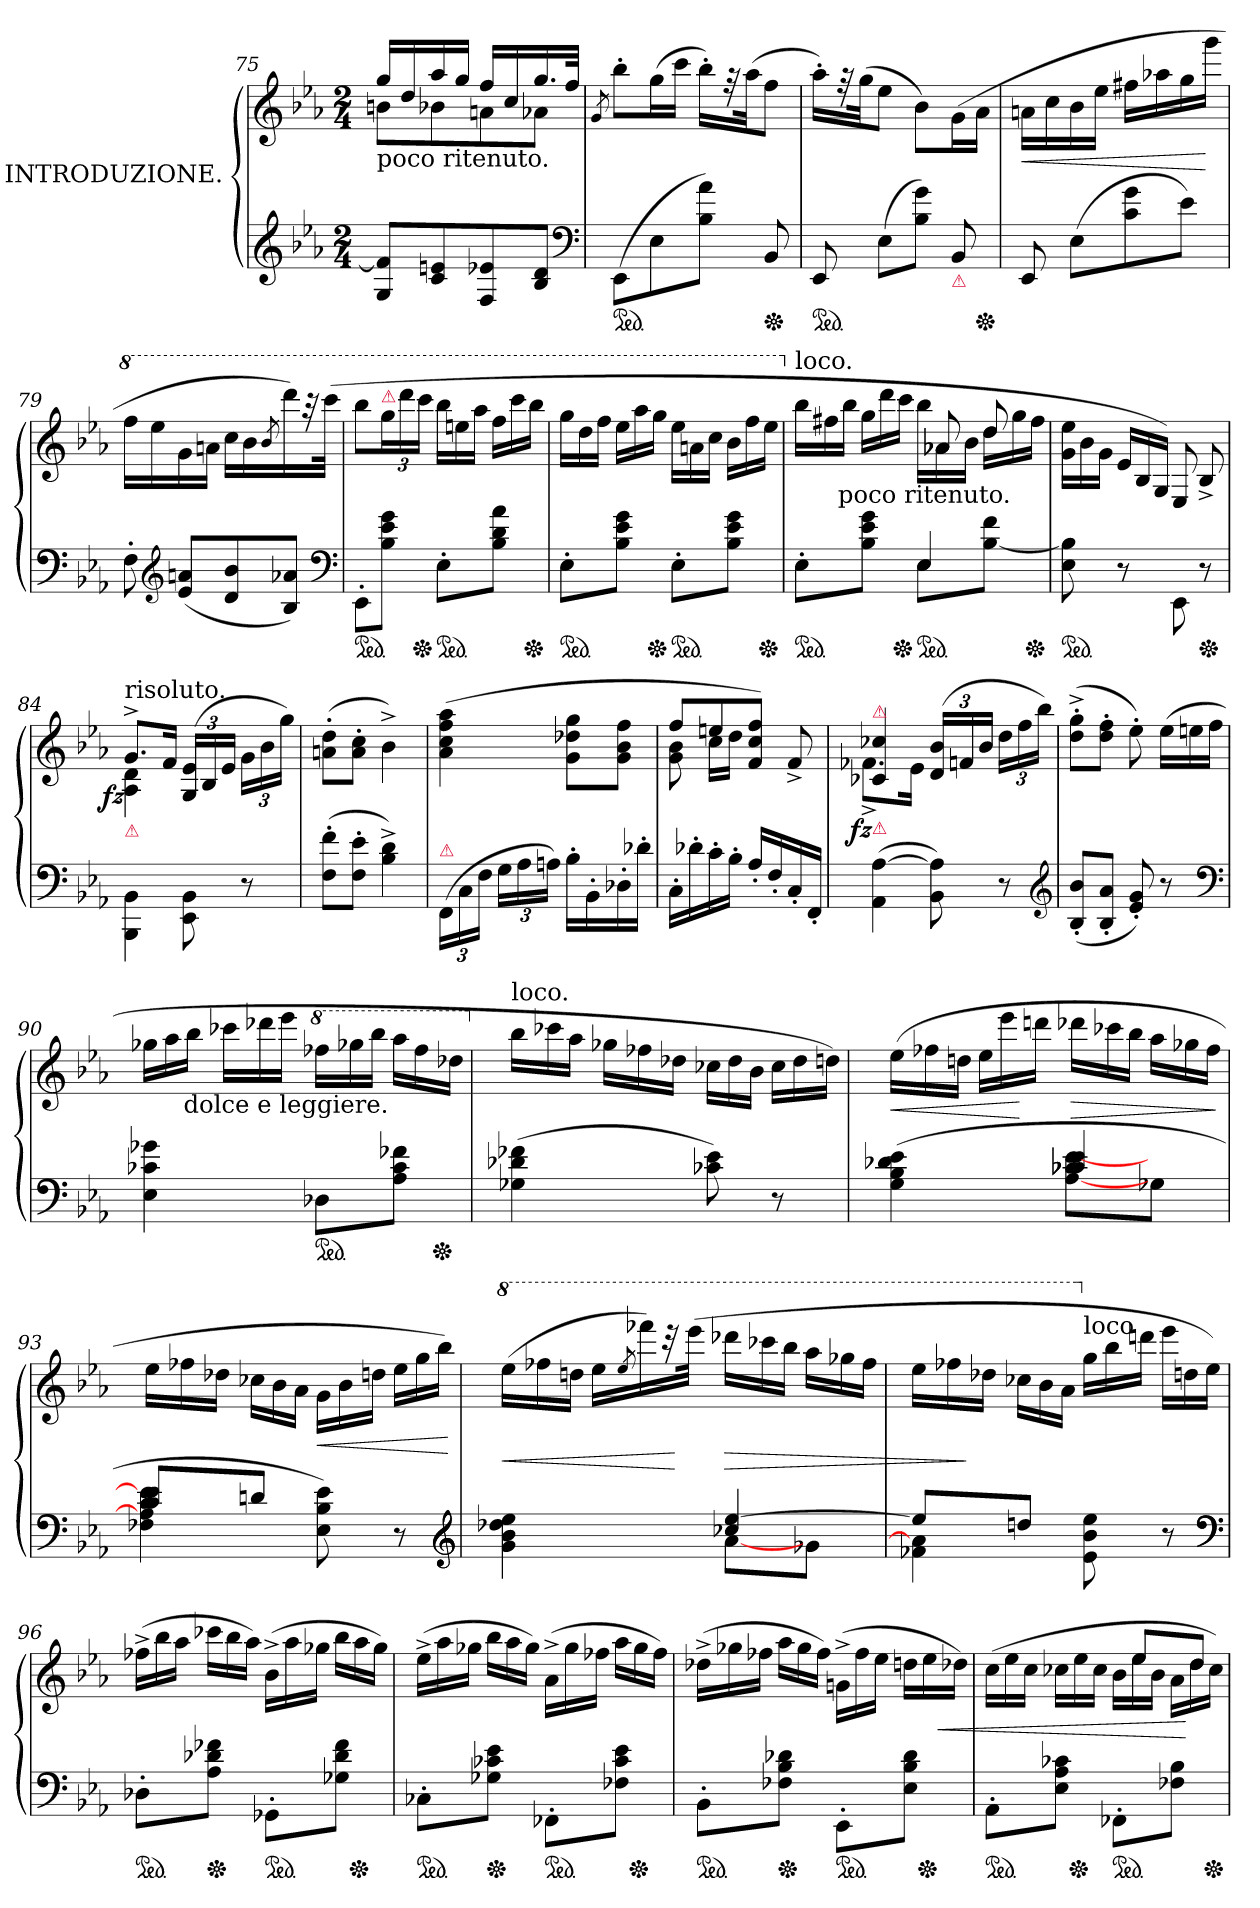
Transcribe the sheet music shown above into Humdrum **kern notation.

**kern	**kern	**dynam
*part1	*part1	*part1
*staff2	*staff1	*staff1/2
*I"INTRODUZIONE.	*	*
*clefG2	*clefG2	*
*k[b-e-a-]	*k[b-e-a-]	*
*M2/4	*M2/4	*
=75	=75	=75
*	*^	*
!	!LO:TX:b:t=poco ritenuto.	!	!
8G 8f]L	16ggLL	8bnL	.
.	16dd	.	.
8c 8en	16aa-	8b-X	.
.	16ggJJ	.	.
8F 8e-X	16ffLL	8an	.
.	16cc	.	.
8B- 8dJ	16.gg	8a-XJ	.
.	32ffJJk	.	.
*	*v	*v	*
*clefF4	*	*
=76	=76	=76
.	8qg/	.
!LO:TX:b:color=crimson:t=⚠	!	!
*ped	*	*
(>8EE-L	8bb-'>L	.
8E-	(>16ggL	.
.	16cccJJ	.
8B- 8a-J)	16bb-'>LL)	.
.	32rff	.
.	(>32aa-JK	.
!LO:TX:b:color=crimson:t=⚠	!	!
*Xped	*	*
8BB-	8ffJ	.
=77	=77	=77
*ped	*	*
8EE-	16aa-'>LL)	.
.	32rff	.
.	(>32ggJK	.
(>8E-L	8ee-J	.
8B- 8gJ)	8b-\L)	.
!LO:TX:b:color=crimson:t=⚠	!	!
8BB-	(>16gL	.
*Xped	*	*
.	16a-JJ	.
=78	=78	=78
8EE-	16anLL	<
.	16cc	.
(<8E-L	16b-	.
.	16ee-JJ	.
8c 8g	16ff#XLL	.
.	16aa-X	.
8e-J)	16gg	.
.	16gggJJ	[
=79	=79	=79
*	*8va	*
8F'>	16fffLL	.
.	16eee-	.
*clefG2	*	*
(>8e- 8anL	16gg	.
.	16aanJJ	.
8d 8b-	16cccLL	.
.	16bb-	.
.	8qbb-/	.
8B- 8a-XJ)	16dddd)	.
.	32r	.
.	(>32ccccJJk	.
*clefF4	*	*
=80	=80	=80
*ped	*	*
8EE-'>L	8bbb-L	.
!	!LO:TX:a:color=crimson:t=⚠	!
8B- 8e- 8gJ	24gggL	.
.	24dddd	.
*Xped	*	*
.	24ccccJJ	.
*	*Xtuplet	*
*ped	*	*
8E-'>L	24bbb-LL	.
.	24eeen	.
.	24aaa-JJ	.
8B- 8d 8a-J	24fffLL	.
.	24cccc	.
*Xped	*	*
.	24bbb-JJ	.
=81	=81	=81
*ped	*	*
8E-'>L	24gggLL	.
.	24ddd	.
.	24fffJJ	.
8B- 8e- 8gJ	24eee-LL	.
.	24aaa-	.
*Xped	*	*
.	24gggJJ	.
*ped	*	*
8E-'>L	24eee-LL	.
.	24aan	.
.	24cccJJ	.
8B- 8e- 8gJ	24bb-LL	.
.	24fff	.
*Xped	*	*
.	24eee-JJ	.
=82	=82	=82
*^	*	*
*	*	*X8va	*
*	*	*^	*
!	!	!LO:TX:a:t=loco.	!	!
*ped	*	*	*	*
4ryy	8E-'>L	24bb-LL	6.ryy	.
.	.	24ff#X	.	.
!	!	!LO:TX:b:t=poco ritenuto.	!	!
.	.	24bb-JJ	.	.
.	8B- 8e- 8gJ	24ggLL	.	.
.	.	24ddd	.	.
*Xped	*	*	*	*
.	.	24cccJJ	.	.
*ped	*	*	*	*
4E-	8E-L	24bb-\LL	24ryy	.
.	.	24a-X	12a-X/	.
.	.	24b-JJ	.	.
.	[8B- 8fJ	24dd\LL	12dd/	.
.	.	24gg	.	.
*Xped	*	*	*	*
.	.	24ff#JJ	24ryy	.
*v	*v	*	*	*
*	*v	*v	*
=83	=83	=83
*ped	*	*
8E- 8B-]	24g\ 24ee-\LL	.
.	24b-	.
.	24gJJ	.
8r	24e-LL	.
.	24B-	.
.	24G/JJ)	.
8EE-\	8E-/	.
*Xped	*	*
8r	8B-^>/	.
=84	=84	=84
*	*^	*
!	!LO:TX:a:t=risoluto.	!	!
!	!LO:TX:b:color=crimson:t=⚠	!	!
!	!	!	!LO:DY:rj
4BBB-\ 4BB-\	8.g^<L	4A-\ 4d\	fz
.	16fJk	.	.
*	*tuplet	*	*
8EE-\ 8BB-\	(<24G/ 24e-/LL	4ryy	.
.	24B-	.	.
.	24e-JJ	.	.
8r	24gLL	.	.
.	24b-	.	.
.	24ggJJ)	.	.
*	*v	*v	*
=85	=85	=85
(>8F'> 8f'>L	(>8an'> 8dd'>L	.
8F'> 8e-'>J	8a'> 8cc'>J	.
4B-^> 4d^>)	4b-^>)	.
=86	=86	=86
!LO:TX:a:color=crimson:t=⚠	!	!
(>24FF\LL	(>4a- 4cc 4ff 4aa-	.
24C	.	.
24FJJ	.	.
24GLL	.	.
24A-	.	.
24AnJJ)	.	.
16B-'>LL	8g 8dd-X 8ggL	.
16BB-'>	.	.
16D-X'>	8g 8b- 8ffJ	.
16d-X'>JJ	.	.
=87	=87	=87
*	*^	*
16C'>LL	8ffL	8g 8b-	.
16d-X'>	.	.	.
16c'>	8een	16ccLL	.
16B-'>JJ	.	16ddJJ	.
16A-'>LL	8f 8cc 8ffJ)	4ryy	.
16F'>	.	.	.
16C'>	8f^>	.	.
16FF'>JJ	.	.	.
=88	=88	=88	=88
!	!LO:TX:a:color=crimson:t=⚠	!	!
!	!LO:TX:b:color=crimson:t=⚠	!	!
!	!	!	!LO:DY:rj
(<4AA- [4A-	4c-X 4cc-X	8.f-X^<L	fz
.	.	16e-Jk	.
8BB- 8A-])	(>24d 24b-LL	4ryy	.
.	24fn	.	.
.	24b-JJ	.	.
8r	24ddLL	.	.
.	24ff	.	.
.	24bb-JJ)	.	.
*	*v	*v	*
*clefG2	*	*
=89	=89	=89
(>8B-'< 8b-'<L	(>8dd'>^< 8gg'>^<L	.
8B-'< 8a-'<J	8dd'> 8ff'>J	.
8e-'< 8g'<)	8ee-'>)	.
*	*Xtuplet	*
8r	(>24ee-LL	.
.	24een	.
.	24ffJJ	.
*clefF4	*	*
=90	=90	=90
4E- 4c-X 4g-X	24gg-XLL	.
.	24aa-	.
!	!LO:TX:b:t=dolce e leggiere.	!
.	24bb-JJ	.
.	24ccc-XLL	.
.	24ddd-X	.
.	24eee-JJ	.
*	*8va	*
*ped	*	*
8D-XL	24fff-XLL	.
.	24ggg-X	.
.	24bbb-JJ	.
8A- 8c- 8f-XJ	24aaa-LL	.
.	24fff-	.
*Xped	*	*
.	24ddd-XJJ	.
=91	=91	=91
*	*X8va	*
!	!LO:TX:a:t=loco.	!
(>4G-X 4d-X 4f-X	24bb-LL	.
.	24ccc-X	.
.	24aa-JJ	.
.	24gg-XLL	.
.	24ff-X	.
.	24dd-XJJ	.
8c-X 8e-)	24cc-XLL	.
.	24dd-	.
.	24b-JJ	.
8r	24cc-LL	.
.	24dd-	.
.	24ddnJJ)	.
=92	=92	=92
*^	*	*
(>4G 4B- 4d-X 4e-	4ryy	(>24ee-LL	<
.	.	24ff-X	.
.	.	24ddnJJ	.
.	.	24ee-LL	.
.	.	24eee-	.
.	.	24dddnJJ	[
4c-X 4e-	[>8A- 8c-X [>8e-L	24ddd-XLL	>
.	.	24ccc-X	.
.	.	24bb-JJ	.
.	8G-XJ	24aa-LL	.
.	.	24gg-X	.
.	.	24ff-JJ	.
*v	*v	*	*
.	.	]
=93	=93	=93
*^	*	*
8c 8e-L	4F-X 4A-] 4c 4e-]	24ee-LL	.
.	.	24ff-X	.
.	.	24dd-XJJ	.
8dnJ	.	24cc-XLL	.
.	.	24b-	.
.	.	24a-JJ	.
8E-\ 8B-\ 8e-\)	4ryy	24gLL	<
.	.	24b-	.
.	.	24ddnJJ	.
8r	.	24ee-LL	.
.	.	24gg	.
.	.	24bb-JJ)	.
*v	*v	*	*
*clefG2	*	*
.	.	[
=94	=94	=94
*^	*	*
*	*	*8va	*
4g 4b- 4dd-X 4ee-	4ryy	(>24eee-LL	<
.	.	24fff-X	.
.	.	24dddnJJ	.
.	.	24eee-LL	.
.	.	8qeee-	.
.	.	24ffff-X)	.
.	.	48r	.
.	.	(>48eeee-JJk	[
4cc-X [>4ee-	[>8a-L	24dddd-XLL	>
.	.	24cccc-X	.
.	.	24bbb-JJ	.
.	8g-XJ	24aaa-LL	.
.	.	24ggg-X	.
.	.	24fff-JJ	.
=95	=95	=95	=95
8ee-L]	4f-X 4a-]	24eee-LL	.
.	.	24fff-X	.
.	.	24ddd-XJJ	]
8ddnJ	.	24ccc-XLL	.
.	.	24bb-	.
.	.	24aa-JJ	.
*	*	*X8va	*
!	!	!LO:TX:a:t=loco	!
8e-\ 8b-\ 8ee-\	4ryy	24ggLL	.
.	.	24bb-	.
.	.	24dddnJJ	.
8r	.	24eee-LL	.
.	.	24ddn	.
.	.	24ee-JJ)	.
*v	*v	*	*
*clefF4	*	*
=96	=96	=96
*ped	*	*
8D-X'>L	(>24ff-X^<LL	.
.	24bb-	.
.	24aa-JJ	.
*Xped	*	*
8A- 8d-X 8f-XJ	24ccc-XLL	.
.	24bb-	.
.	24aa-JJ)	.
*ped	*	*
8GG-X'>L	(>24b-^<LL	.
.	24aa-	.
.	24gg-XJJ	.
8G-X 8d- 8f-J	24bb-LL	.
*Xped	*	*
.	24aa-	.
.	24gg-JJ)	.
=97	=97	=97
*ped	*	*
8C-X'>L	(>24ee-^<LL	.
.	24aa-	.
.	24gg-XJJ	.
*Xped	*	*
8G-X 8c-X 8e-J	24bb-LL	.
.	24aa-	.
.	24gg-JJ)	.
*ped	*	*
8FF-X'>L	(>24a-^<LL	.
.	24gg-	.
.	24ff-XJJ	.
8F-X 8c- 8e-J	24aa-LL	.
*Xped	*	*
.	24gg-	.
.	24ff-JJ)	.
=98	=98	=98
*ped	*	*
8BB-'>L	(>24dd-X^<LL	.
.	24gg-X	.
.	24ff-XJJ	.
*Xped	*	*
8F-X 8B- 8d-XJ	24aa-LL	.
.	24gg-	.
.	24ff-JJ)	.
*ped	*	*
8EE-'>\L	(>24gn^<LL	.
.	24ff-	.
.	24ee-JJ	.
8E- 8B- 8d-J	24ddnLL	.
*Xped	*	*
.	24ee-	.
.	24dd-XJJ)	<
=99	=99	=99
*	*^	*
*ped	*	*	*
8AA-'>L	4ryy	(>24ccLL	.
.	.	24ee-	.
.	.	24ccJJ	.
8E- 8A- 8c-XJ	.	24cc-XLL	.
*Xped	*	*	*
.	.	24ee-	.
.	.	24cc-JJ	.
*ped	*	*	*
8FF-X'>\L	24ryy	24b-LL	.
.	12ee-L	24ee-	.
.	.	24b-JJ	.
8F-X 8B-J	24ryy	24a-LL	.
.	12ddJ	24dd	[
*Xped	*	*	*
.	.	24cc-JJ)	.
*	*v	*v	*
=	=	=
*-	*-	*-
